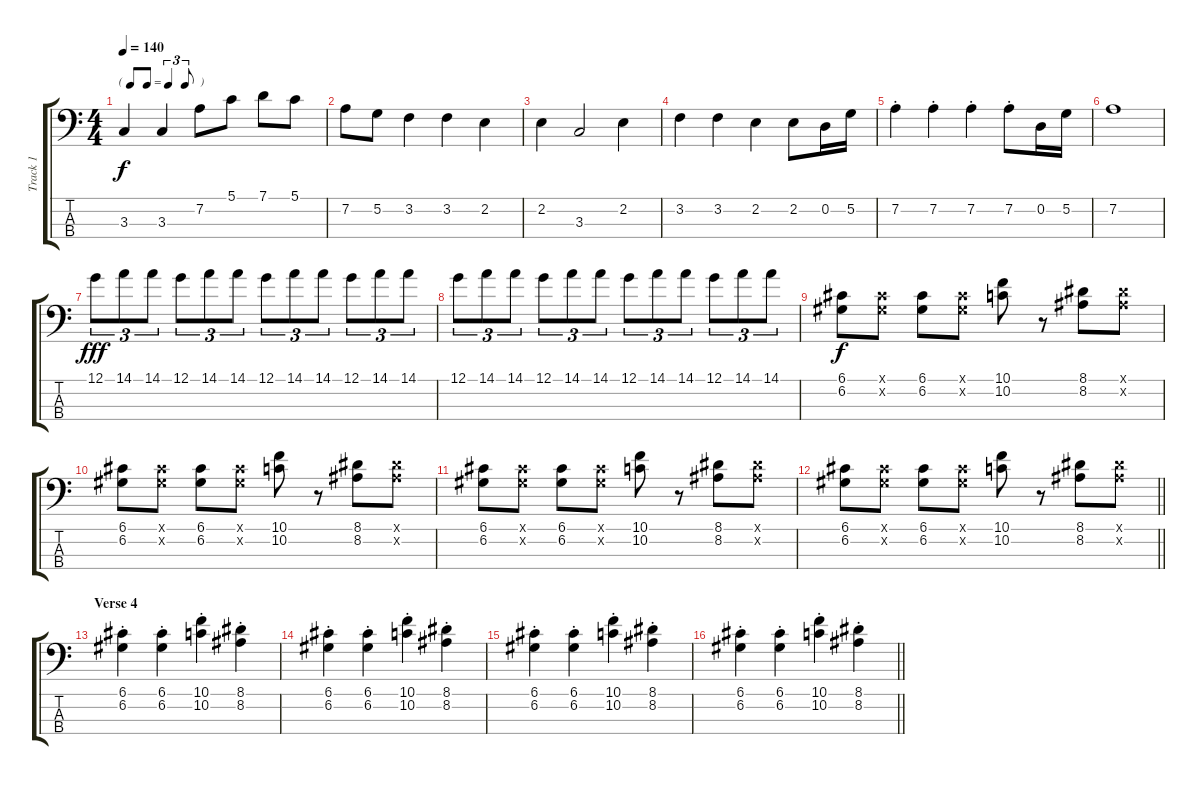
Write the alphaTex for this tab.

\track ("Track 1" "Track 1") {instrument electricbassfinger}
\staff {score tabs}
\tuning (G2 D2 A1 E1) {hide}
\ts (4 4)
\tf triplet8th
\tempo 140
\clef f4
\ks c
3.3.4{dy f} 3.3.4 7.2.8 5.1.8 7.1.8 5.1.8 |
7.2.8 5.2.8 3.2.4 3.2.4 2.2.4 |
2.2.4 3.3.2 2.2.4 |
3.2.4 3.2.4 2.2.4 2.2.8 0.2.16 5.2.16 |
7.2{st}.4 7.2{st}.4 7.2{st}.4 7.2{st}.8 0.2.16 5.2.16 |
7.2.1 |
12.1.8{tu (3 2) dy fff} 14.1.8{tu (3 2)} 14.1.8{tu (3 2)} 12.1.8{tu (3 2)} 14.1.8{tu (3 2)} 14.1.8{tu (3 2)} 12.1.8{tu (3 2)} 14.1.8{tu (3 2)} 14.1.8{tu (3 2)} 12.1.8{tu (3 2)} 14.1.8{tu (3 2)} 14.1.8{tu (3 2)} |
12.1.8{tu (3 2)} 14.1.8{tu (3 2)} 14.1.8{tu (3 2)} 12.1.8{tu (3 2)} 14.1.8{tu (3 2)} 14.1.8{tu (3 2)} 12.1.8{tu (3 2)} 14.1.8{tu (3 2)} 14.1.8{tu (3 2)} 12.1.8{tu (3 2)} 14.1.8{tu (3 2)} 14.1.8{tu (3 2)} |
(6.1 6.2).8{dy f instrument slapbass1} (6.1{x} 6.2{x}).8 (6.1 6.2).8 (6.1{x} 6.2{x}).8 (10.1 10.2).8 r.8 (8.1 8.2).8 (8.1{x} 8.2{x}).8 |
(6.1 6.2).8 (6.1{x} 6.2{x}).8 (6.1 6.2).8 (6.1{x} 6.2{x}).8 (10.1 10.2).8 r.8 (8.1 8.2).8 (8.1{x} 8.2{x}).8 |
(6.1 6.2).8 (6.1{x} 6.2{x}).8 (6.1 6.2).8 (6.1{x} 6.2{x}).8 (10.1 10.2).8 r.8 (8.1 8.2).8 (8.1{x} 8.2{x}).8 |
\barLineRight lightlight
(6.1 6.2).8 (6.1{x} 6.2{x}).8 (6.1 6.2).8 (6.1{x} 6.2{x}).8 (10.1 10.2).8 r.8 (8.1 8.2).8 (8.1{x} 8.2{x}).8 |
\section ("" "Verse 4")
(6.1{st} 6.2{st}).4{instrument electricbassfinger} (6.1{st} 6.2{st}).4 (10.1{st} 10.2{st}).4 (8.1{st} 8.2{st}).4 |
(6.1{st} 6.2{st}).4{instrument electricbassfinger} (6.1{st} 6.2{st}).4 (10.1{st} 10.2{st}).4 (8.1{st} 8.2{st}).4 |
(6.1{st} 6.2{st}).4{instrument electricbassfinger} (6.1{st} 6.2{st}).4 (10.1{st} 10.2{st}).4 (8.1{st} 8.2{st}).4 |
\barLineRight lightlight
(6.1{st} 6.2{st}).4{instrument electricbassfinger} (6.1{st} 6.2{st}).4 (10.1{st} 10.2{st}).4 (8.1{st} 8.2{st}).4
